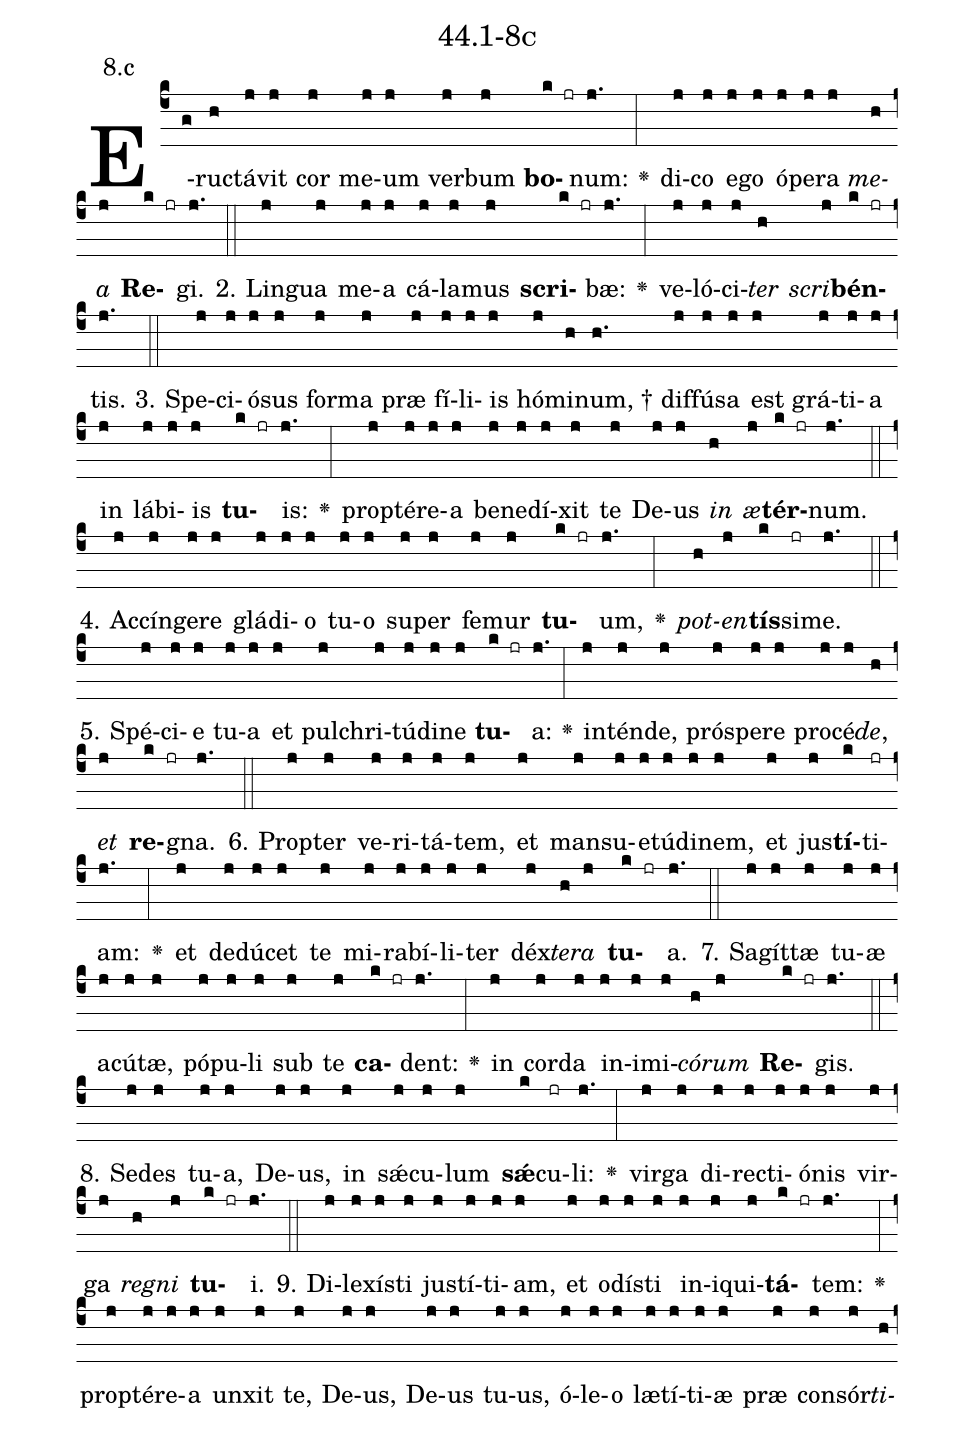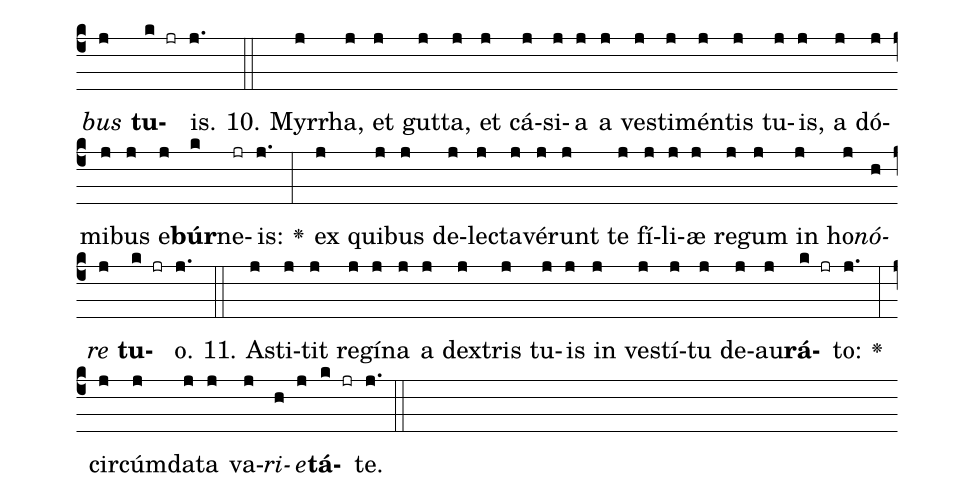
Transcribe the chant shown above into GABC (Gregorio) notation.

name: 44.1-8c;
annotation: 8.c;
%%
(c4)E(g)ruc(h)tá(j)vit(j) cor(j) me(j)um(j) ver(j)bum(j) <b>bo</b>(k jr)num:(j.) <v>\greheightstar</v>(:) di(j)co(j) e(j)go(j) ó(j)pe(j)ra(j) <i>me</i>(h)<i>a</i>(j) <b>Re</b>(k jr)gi.(j.) (::)
2. Lin(j)gua(j) me(j)a(j) cá(j)la(j)mus(j) <b>scri</b>(k jr)bæ:(j.) <v>\greheightstar</v>(:) ve(j)ló(j)ci(j)<i>ter</i>(h) <i>scri</i>(j)<b>bén</b>(k jr)tis.(j.) (::)
3. Spe(j)ci(j)ó(j)sus(j) for(j)ma(j) præ(j) fí(j)li(j)is(j) hó(j)mi(h)num, †(h.) dif(j)fú(j)sa(j) est(j) grá(j)ti(j)a(j) in(j) lá(j)bi(j)is(j) <b>tu</b>(k jr)is:(j.) <v>\greheightstar</v>(:) prop(j)tér(j)e(j)a(j) be(j)ne(j)dí(j)xit(j) te(j) De(j)us(j) <i>in</i>(h) <i>æ</i>(j)<b>tér</b>(k jr)num.(j.) (::)
4. Ac(j)cín(j)ge(j)re(j) glá(j)di(j)o(j) tu(j)o(j) su(j)per(j) fe(j)mur(j) <b>tu</b>(k jr)um,(j.) <v>\greheightstar</v>(:) <i>pot</i>(h)<i>en</i>(j)<b>tís</b>(k)si(jr)me.(j.) (::)
5. Spé(j)ci(j)e(j) tu(j)a(j) et(j) pul(j)chri(j)tú(j)di(j)ne(j) <b>tu</b>(k jr)a:(j.) <v>\greheightstar</v>(:) in(j)tén(j)de,(j) pró(j)spe(j)re(j) pro(j)cé(j)<i>de</i>,(h) <i>et</i>(j) <b>re</b>(k jr)gna.(j.) (::)
6. Prop(j)ter(j) ve(j)ri(j)tá(j)tem,(j) et(j) man(j)su(j)e(j)tú(j)di(j)nem,(j) et(j) jus(j)<b>tí</b>(k)ti(jr)am:(j.) <v>\greheightstar</v>(:) et(j) de(j)dú(j)cet(j) te(j) mi(j)ra(j)bí(j)li(j)ter(j) déx(j)<i>te</i>(h)<i>ra</i>(j) <b>tu</b>(k jr)a.(j.) (::)
7. Sa(j)gít(j)tæ(j) tu(j)æ(j) a(j)cú(j)tæ,(j) pó(j)pu(j)li(j) sub(j) te(j) <b>ca</b>(k jr)dent:(j.) <v>\greheightstar</v>(:) in(j) cor(j)da(j) in(j)i(j)mi(j)<i>có</i>(h)<i>rum</i>(j) <b>Re</b>(k jr)gis.(j.) (::)
8. Se(j)des(j) tu(j)a,(j) De(j)us,(j) in(j) sǽ(j)cu(j)lum(j) <b>sǽ</b>(k)cu(jr)li:(j.) <v>\greheightstar</v>(:) vir(j)ga(j) di(j)rec(j)ti(j)ó(j)nis(j) vir(j)ga(j) <i>re</i>(h)<i>gni</i>(j) <b>tu</b>(k jr)i.(j.) (::)
9. Di(j)le(j)xís(j)ti(j) jus(j)tí(j)ti(j)am,(j) et(j) o(j)dís(j)ti(j) in(j)i(j)qui(j)<b>tá</b>(k jr)tem:(j.) <v>\greheightstar</v>(:) prop(j)tér(j)e(j)a(j) un(j)xit(j) te,(j) De(j)us,(j) De(j)us(j) tu(j)us,(j) ó(j)le(j)o(j) læ(j)tí(j)ti(j)æ(j) præ(j) con(j)sór(j)<i>ti</i>(h)<i>bus</i>(j) <b>tu</b>(k jr)is.(j.) (::)
10. Myr(j)rha,(j) et(j) gut(j)ta,(j) et(j) cá(j)si(j)a(j) a(j) ves(j)ti(j)mén(j)tis(j) tu(j)is,(j) a(j) dó(j)mi(j)bus(j) e(j)<b>búr</b>(k)ne(jr)is:(j.) <v>\greheightstar</v>(:) ex(j) qui(j)bus(j) de(j)lec(j)ta(j)vé(j)runt(j) te(j) fí(j)li(j)æ(j) re(j)gum(j) in(j) ho(j)<i>nó</i>(h)<i>re</i>(j) <b>tu</b>(k jr)o.(j.) (::)
11. A(j)sti(j)tit(j) re(j)gí(j)na(j) a(j) dex(j)tris(j) tu(j)is(j) in(j) ves(j)tí(j)tu(j) de(j)au(j)<b>rá</b>(k jr)to:(j.) <v>\greheightstar</v>(:) cir(j)cúm(j)da(j)ta(j) va(j)<i>ri</i>(h)<i>e</i>(j)<b>tá</b>(k jr)te.(j.) (::)
